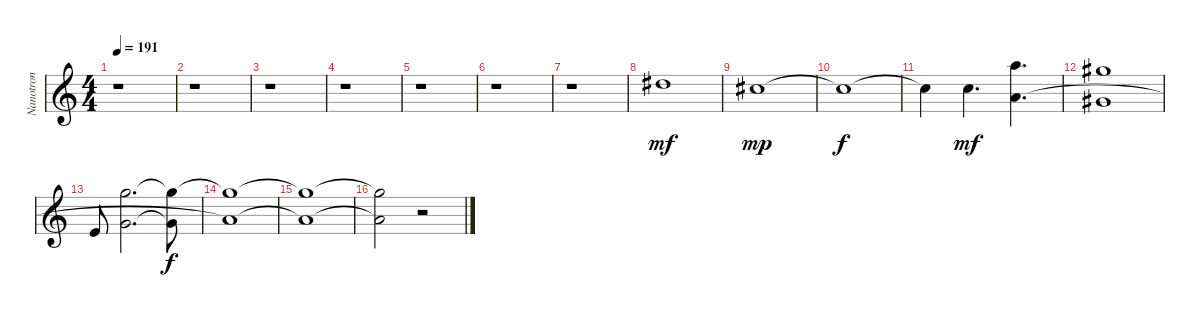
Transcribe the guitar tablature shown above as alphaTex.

\track ("Nanotron" "Nanotron") {instrument stringensemble1}
\staff {score}
\tuning (E4 B3 G3 D3 A2 E2 B1) {hide}
\ts (4 4)
\tempo 191
\clef g2
\ks c
r.1{dy f} |
r.1 |
r.1 |
r.1 |
r.1 |
r.1 |
r.1 |
11.1.1{dy mf} |
9.1.1{dy mp} |
9.1{t}.1{dy f} |
9.1{t}.4 8.1.4{d dy mf} (17.1 14.3).4{d} |
(16.1 18.4).1 |
14.4.8 (15.1 17.4).2{d} (15.1{t} 17.4{t}).8{dy f} |
(15.1{t} 14.3{t}).1 |
(15.1{t} 14.3{t}).1 |
(15.1{t} 14.3{t}).2 r.2
